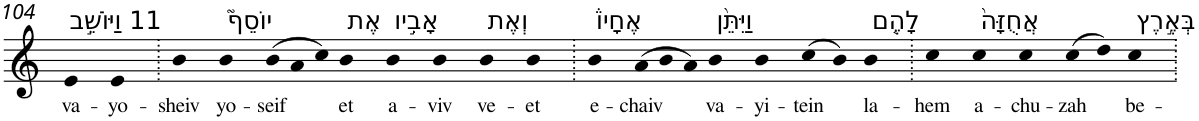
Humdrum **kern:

**kern	**text
*part1	*part1
*staff1	*staff1
*I"Piano	*
*I'Pno	*
!!LO:PB:g=z
*clefG2	*
*k[]	*
=104	=104
!LO:TX:a:t=11 וַיּוֹשֵׁ֣ב	!
!	!LO:LY:b
4e	va-
!	!LO:LY:b
4e	-yo-
=105.	=105.
!	!LO:LY:b
4b	-sheiv
!LO:TX:a:t=יוֹסֵף֮	!
!	!LO:LY:b
4b	yo-
*Xtuplet	*
!	!LO:LY:b
(>12b	-seif
12a	.
12cc)	.
!LO:TX:a:t=אֶת	!
!	!LO:LY:b
4b	et
!LO:TX:a:t=אָבִ֣יו	!
!	!LO:LY:b
4b	a-
!	!LO:LY:b
4b	-viv
!LO:TX:a:t=וְאֶת	!
!	!LO:LY:b
4b	ve-
!	!LO:LY:b
4b	-et
=106.	=106.
!LO:TX:a:t=אֶחָיו֒	!
!	!LO:LY:b
4b	e-
!	!LO:LY:b
(>12a	-chaiv
12b	.
12a)	.
!LO:TX:a:t=וַיִּתֵּ֨ן	!
!	!LO:LY:b
4b	va-
!	!LO:LY:b
4b	-yi-
!	!LO:LY:b
(>8cc	-tein
8b)	.
!LO:TX:a:t=לָהֶ֤ם	!
!	!LO:LY:b
4b	la-
=107.	=107.
!	!LO:LY:b
4cc	-hem
!LO:TX:a:t=אֲחֻזָּה֙	!
!	!LO:LY:b
4cc	a-
!	!LO:LY:b
4cc	-chu-
!	!LO:LY:b
(>8cc	-zah
8dd)	.
!LO:TX:a:t=בְּאֶ֣רֶץ	!
!	!LO:LY:b
4cc	be-
=.	=.
*-	*-
